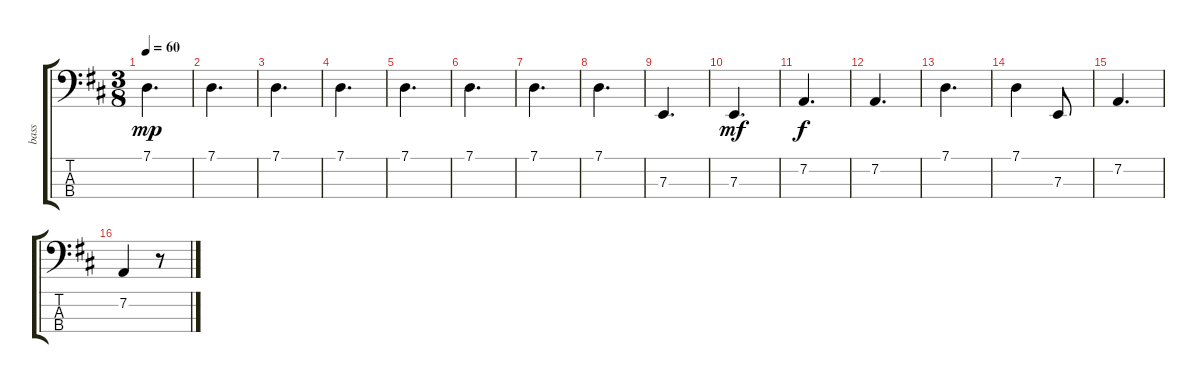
\track ("bass                " "bass      ") {instrument electricgrandpiano}
\staff {score tabs}
\tuning (G2 D2 A1 E1) {hide}
\ts (3 8)
\tempo 60
\clef f4
\ks d
7.1.4{d dy mp} |
7.1.4{d} |
7.1.4{d} |
7.1.4{d} |
7.1.4{d} |
7.1.4{d} |
7.1.4{d} |
7.1.4{d} |
7.3.4{d} |
7.3.4{d dy mf} |
7.2.4{d dy f} |
7.2.4{d} |
7.1.4{d} |
7.1.4 7.3.8 |
7.2.4{d} |
7.2.4 r.8
